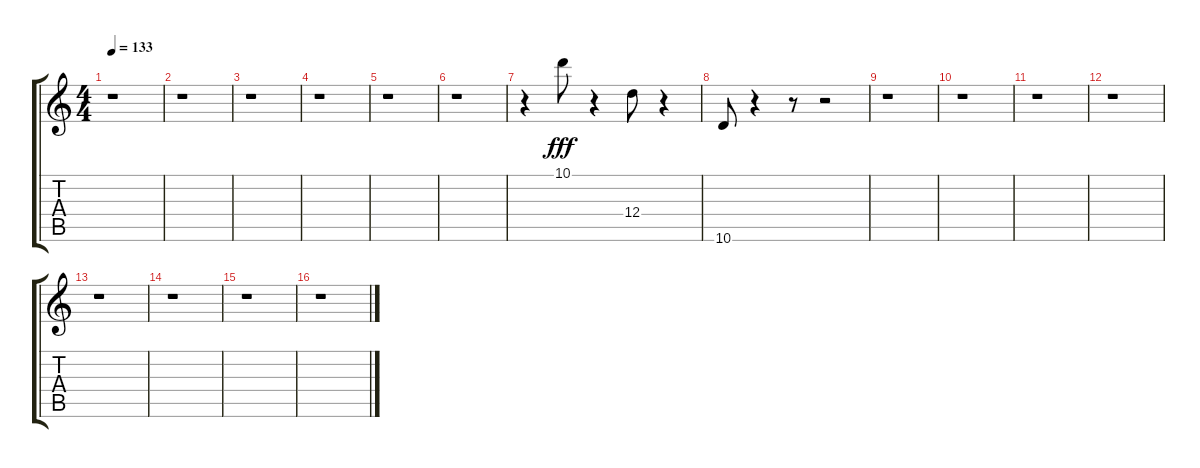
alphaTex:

\track "" {instrument electricbassfinger}
\staff {score tabs}
\tuning (E4 B3 G3 D3 A2 E2) {hide}
\ts (4 4)
\tempo 133
\clef g2
\ks c
r.1{dy fff} |
r.1 |
r.1 |
r.1 |
r.1 |
r.1 |
r.4 10.1.8 r.4 12.4.8 r.4 |
10.6.8 r.4 r.8 r.2 |
r.1 |
r.1 |
r.1 |
r.1 |
r.1 |
r.1 |
r.1 |
r.1
